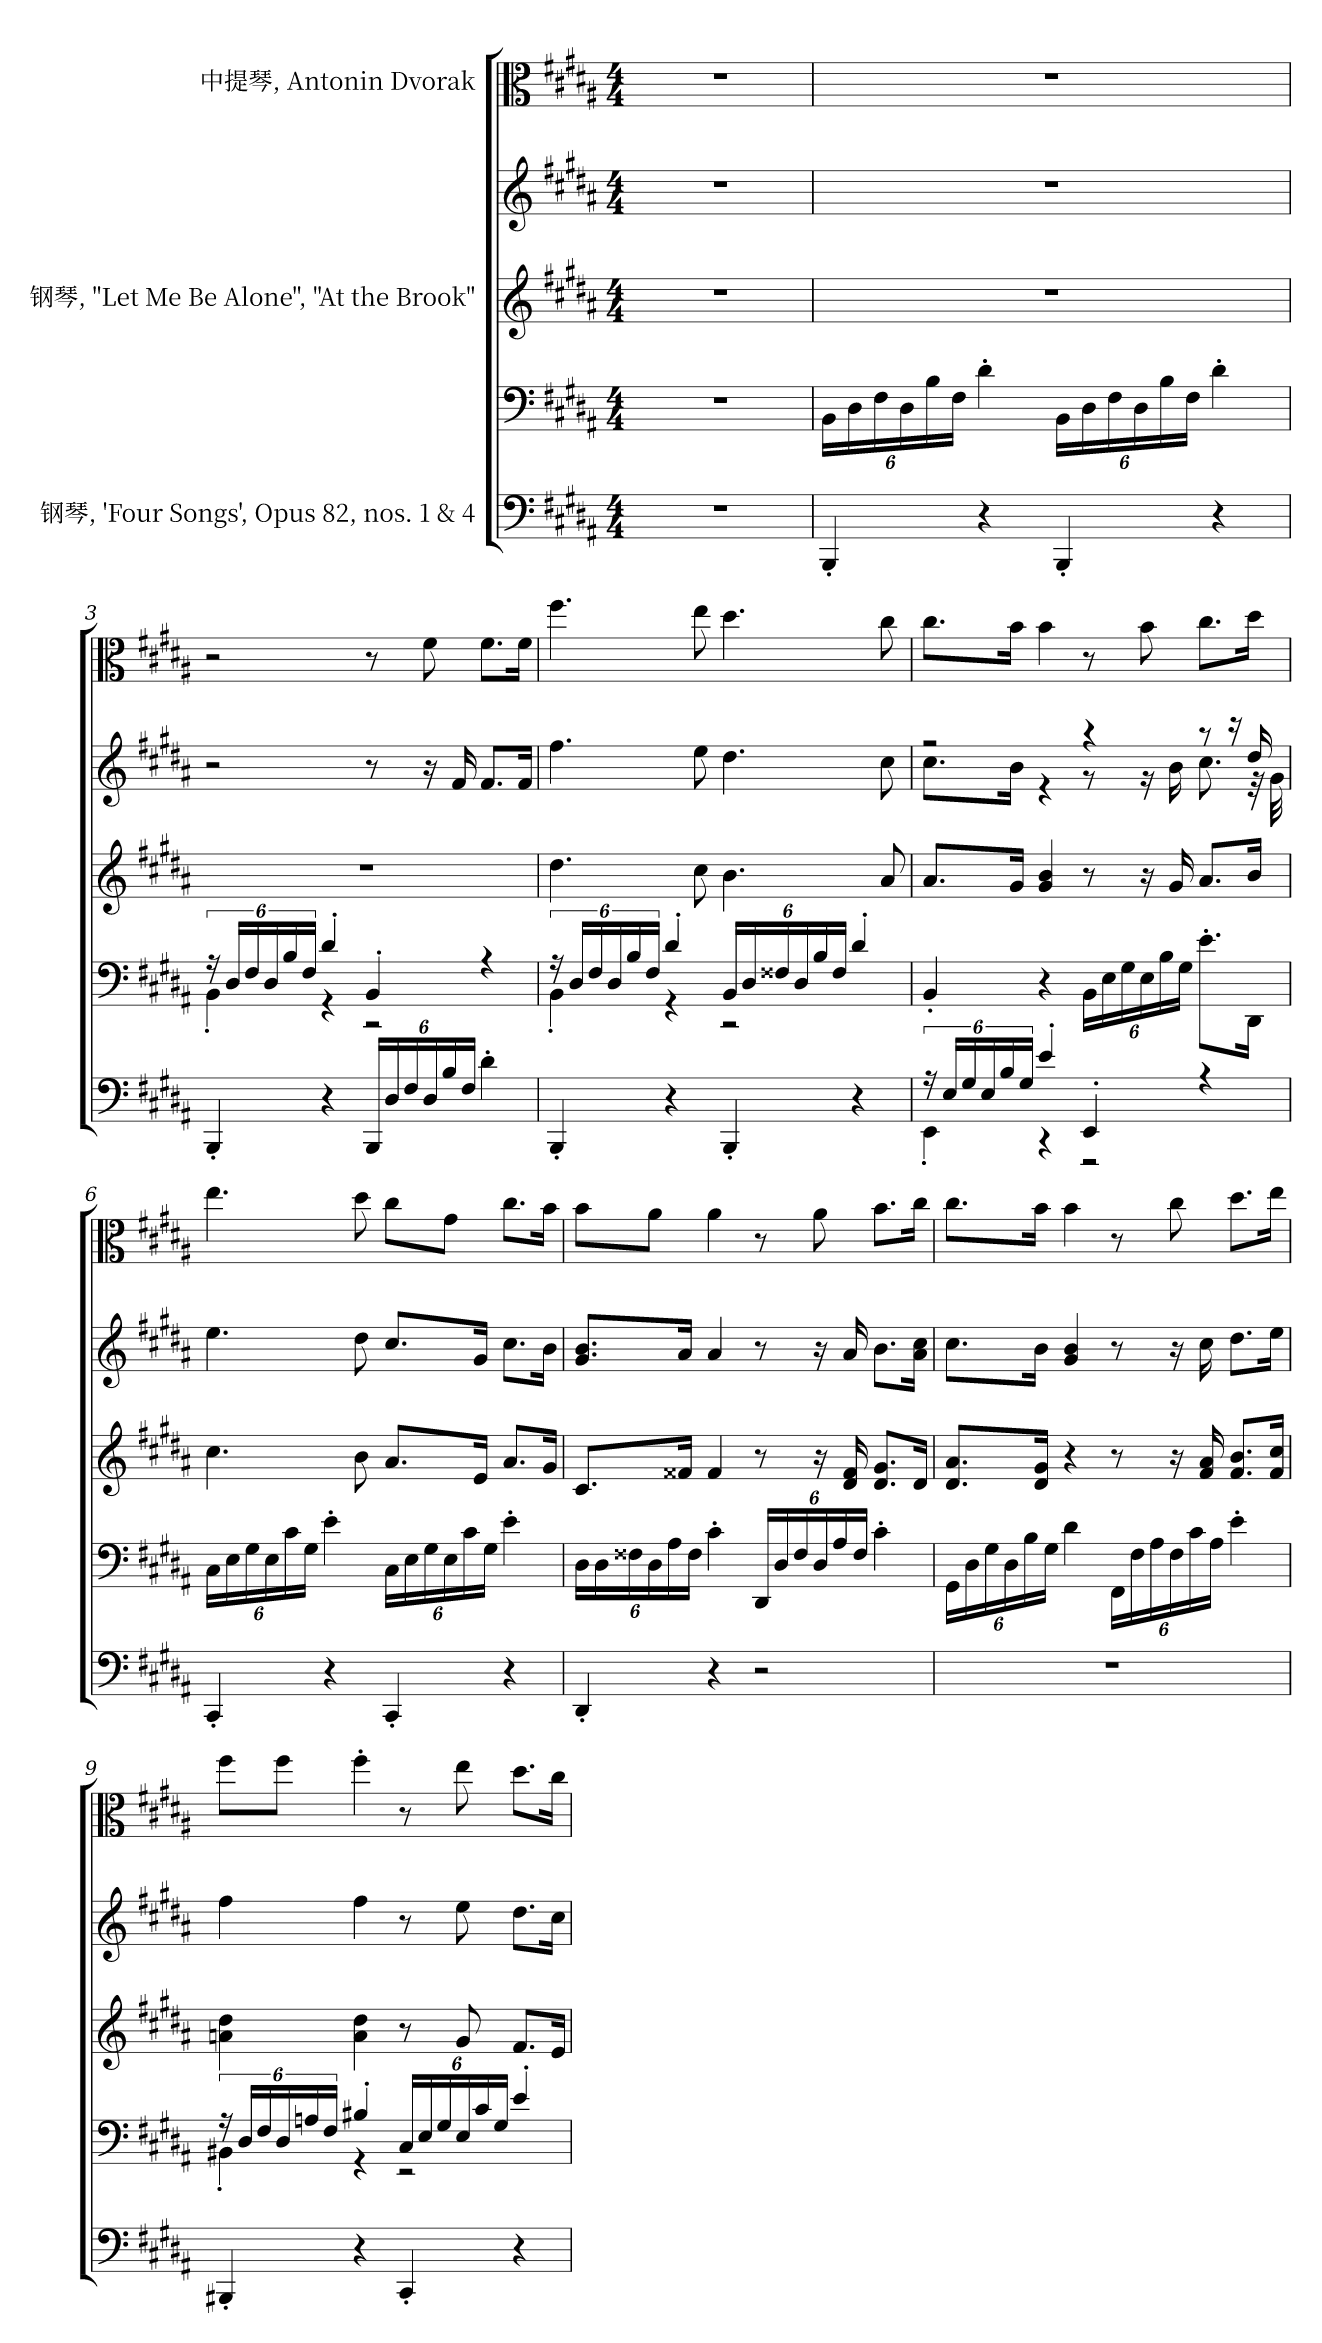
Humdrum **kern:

**kern	**kern	**kern	**kern	**kern
*part3	*part3	*part2	*part2	*part1
*staff5	*staff4	*staff3	*staff2	*staff1
*I"钢琴,  'Four Songs', Opus 82, nos. 1 &amp; 4	*	*I"钢琴, &quot;Let Me Be Alone&quot;, &quot;At the Brook&quot;	*	*I"中提琴, Antonin Dvorak
*clefF4	*clefF4	*clefG2	*clefG2	*clefC3
*k[f#c#g#d#a#]	*k[f#c#g#d#a#]	*k[f#c#g#d#a#]	*k[f#c#g#d#a#]	*k[f#c#g#d#a#]
*M4/4	*M4/4	*M4/4	*M4/4	*M4/4
*MM113	*MM113	*MM113	*MM113	*MM113
=1	=1	=1	=1	=1
1r	1r	1r	1r	1r
=2	=2	=2	=2	=2
*	*Xbrackettup	*	*	*
*	*	*	*	*MM78
4BBB'/	24BB\LL	1r	1r	1r
.	24D#\	.	.	.
.	24F#\	.	.	.
.	24D#\	.	.	.
.	24B\	.	.	.
.	24F#\JJ	.	.	.
4r	4d#'\	.	.	.
4BBB'/	24BB\LL	.	.	.
.	24D#\	.	.	.
.	24F#\	.	.	.
.	24D#\	.	.	.
.	24B\	.	.	.
.	24F#\JJ	.	.	.
4r	4d#'\	.	.	.
!!LO:LB:g=z
=3	=3	=3	=3	=3
*	*brackettup	*	*	*
*	*^	*	*	*
4BBB'/	24r	4BB'\	1r	2r	2r
.	24D#/LL	.	.	.	.
.	24F#/	.	.	.	.
*	*Xbrackettup	*	*	*	*
.	24D#/	.	.	.	.
.	24B/	.	.	.	.
.	24F#/JJ	.	.	.	.
4r	4d#'/	4r	.	.	.
*Xbrackettup	*	*	*	*	*
24BBB/LL	4BB'/	2r	.	8r	8r
24D#/	.	.	.	.	.
24F#/	.	.	.	.	.
24D#/	.	.	.	16r	8f#\
24B/	.	.	.	.	.
.	.	.	.	16f#/	.
24F#/JJ	.	.	.	.	.
4d#'\	4r	.	.	8.f#/L	8.f#\L
.	.	.	.	16f#/Jk	16f#\Jk
=4	=4	=4	=4	=4	=4
*	*brackettup	*	*	*	*
4BBB'/	24r	4BB'\	4.dd#\	4.ff#\	4.ff#\
.	24D#/LL	.	.	.	.
.	24F#/	.	.	.	.
*	*Xbrackettup	*	*	*	*
.	24D#/	.	.	.	.
.	24B/	.	.	.	.
.	24F#/JJ	.	.	.	.
4r	4d#'/	4r	.	.	.
.	.	.	8cc#\	8ee\	8ee\
4BBB'/	24BB/LL	2r	4.b\	4.dd#\	4.dd#\
.	24D#/	.	.	.	.
.	24F##X/	.	.	.	.
.	24D#/	.	.	.	.
.	24B/	.	.	.	.
.	24F##/JJ	.	.	.	.
4r	4d#'/	.	.	.	.
.	.	.	8a#/	8cc#\	8cc#\
*	*v	*v	*	*	*
!!LO:PB:g=z
=5	=5	=5	=5	=5
*brackettup	*	*	*	*
*^	*	*	*^	*
24r	4EE'\	4BB'/	8.a#/L	2r	8.cc#\L	8.cc#\L
24E/LL	.	.	.	.	.	.
24G#/	.	.	.	.	.	.
*Xbrackettup	*	*	*	*	*	*
24E/	.	.	.	.	.	.
24B/	.	.	.	.	.	.
.	.	.	16g#/Jk	.	16b\Jk	16b\Jk
24G#/JJ	.	.	.	.	.	.
4e'/	4r	4r	4g#/ 4b/	.	4r	4b\
4EE'/	2r	24BB\LL	8r	4r	8r	8r
.	.	24E\	.	.	.	.
.	.	24G#\	.	.	.	.
.	.	24E\	16r	.	16r	8b\
.	.	24B\	.	.	.	.
.	.	.	16g#/	.	16b\	.
.	.	24G#\JJ	.	.	.	.
4r	.	8.e'\L	8.a#/L	8r	8.cc#\	8.cc#\L
.	.	.	.	16r	.	.
.	.	16DD#\Jk	16b/Jk	16dd#/	32r	16dd#\Jk
.	.	.	.	.	32g#\	.
*v	*v	*	*	*v	*v	*
=6	=6	=6	=6	=6
4CC#'/	24C#\LL	4.cc#\	4.ee\	4.ee\
.	24E\	.	.	.
.	24G#\	.	.	.
.	24E\	.	.	.
.	24c#\	.	.	.
.	24G#\JJ	.	.	.
4r	4e'\	.	.	.
.	.	8b\	8dd#\	8dd#\
4CC#'/	24C#\LL	8.a#/L	8.cc#/L	8cc#\L
.	24E\	.	.	.
.	24G#\	.	.	.
.	24E\	.	.	8g#\J
.	24c#\	.	.	.
.	.	16e/Jk	16g#/Jk	.
.	24G#\JJ	.	.	.
4r	4e'\	8.a#/L	8.cc#\L	8.cc#\L
.	.	16g#/Jk	16b\Jk	16b\Jk
!!LO:LB:g=z
=7	=7	=7	=7	=7
4DD#'/	24D#\LL	8.c#/L	8.g#/ 8.b/L	8b\L
.	24D#\	.	.	.
.	24F##X\	.	.	.
.	24D#\	.	.	8a#\J
.	24A#\	.	.	.
.	.	16f##X/Jk	16a#/Jk	.
.	24F##\JJ	.	.	.
4r	4c#'\	4f##/	4a#/	4a#\
2r	24DD#/LL	8r	8r	8r
.	24D#/	.	.	.
.	24F##/	.	.	.
.	24D#/	16r	16r	8a#\
.	24A#/	.	.	.
.	.	16d#/ 16f##/	16a#/	.
.	24F##/JJ	.	.	.
.	4c#'\	8.d#/ 8.g#/L	8.b\L	8.b\L
.	.	16d#/Jk	16a#\ 16cc#\Jk	16cc#\Jk
=8	=8	=8	=8	=8
1r	24GG#\LL	8.d#/ 8.a#/L	8.cc#\L	8.cc#\L
.	24D#\	.	.	.
.	24G#\	.	.	.
.	24D#\	.	.	.
.	24B\	.	.	.
.	.	16d#/ 16g#/Jk	16b\Jk	16b\Jk
.	24G#\JJ	.	.	.
.	4d#\	4r	4g#/ 4b/	4b\
.	24FF#\LL	8r	8r	8r
.	24F#\	.	.	.
.	24A#\	.	.	.
.	24F#\	16r	16r	8cc#\
.	24c#\	.	.	.
.	.	16f#/ 16a#/	16cc#\	.
.	24A#\JJ	.	.	.
.	4e'\	8.f#/ 8.b/L	8.dd#\L	8.dd#\L
.	.	16f#/ 16cc#/Jk	16ee\Jk	16ee\Jk
!!LO:PB:g=z
=9	=9	=9	=9	=9
*	*brackettup	*	*	*
*	*^	*	*	*
4BBB#X'/	24r	4BB#X'\	4an\ 4dd#\	4ff#\	8ff#\L
.	24D#/LL	.	.	.	.
.	24F#/	.	.	.	.
*	*Xbrackettup	*	*	*	*
.	24D#/	.	.	.	8ff#\J
.	24An/	.	.	.	.
.	24F#/JJ	.	.	.	.
4r	4B#X'/	4r	4a\ 4dd#\	4ff#\	4ff#'\
4CC#'/	24C#/LL	2r	8r	8r	8r
.	24E/	.	.	.	.
.	24G#/	.	.	.	.
.	24E/	.	8g#/	8ee\	8ee\
.	24c#/	.	.	.	.
.	24G#/JJ	.	.	.	.
4r	4e'/	.	8.f#/L	8.dd#\L	8.dd#\L
.	.	.	16e/Jk	16cc#\Jk	16cc#\Jk
*	*v	*v	*	*	*
=	=	=	=	=
*-	*-	*-	*-	*-
